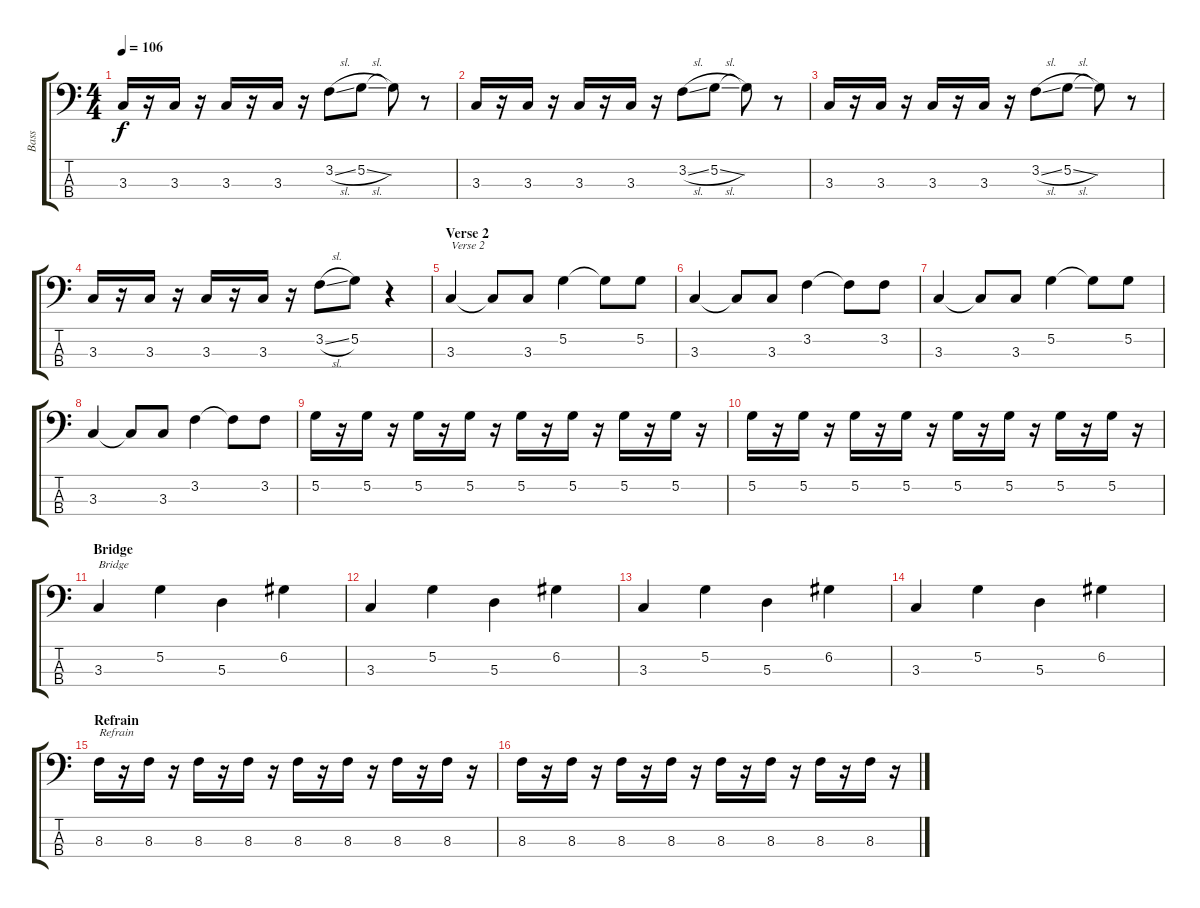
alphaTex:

\track ("Bass" "Bass") {instrument electricbassfinger}
\staff {score tabs}
\tuning (G2 D2 A1 E1) {hide}
\ts (4 4)
\tempo 106
\clef f4
\ks c
3.3.16{dy f} r.16 3.3.16 r.16 3.3.16 r.16 3.3.16 r.16 3.2{sl}.8 5.2{sl}.8 5.2{t}.8 r.8 |
3.3.16 r.16 3.3.16 r.16 3.3.16 r.16 3.3.16 r.16 3.2{sl}.8 5.2{sl}.8 5.2{t}.8 r.8 |
3.3.16 r.16 3.3.16 r.16 3.3.16 r.16 3.3.16 r.16 3.2{sl}.8 5.2{sl}.8 5.2{t}.8 r.8 |
3.3.16 r.16 3.3.16 r.16 3.3.16 r.16 3.3.16 r.16 3.2{sl}.8 5.2.8 r.4 |
\section ("" "Verse 2")
3.3.4{txt "Verse 2"} 3.3{t}.8 3.3.8 5.2.4 5.2{t}.8 5.2.8 |
3.3.4 3.3{t}.8 3.3.8 3.2.4 3.2{t}.8 3.2.8 |
3.3.4 3.3{t}.8 3.3.8 5.2.4 5.2{t}.8 5.2.8 |
3.3.4 3.3{t}.8 3.3.8 3.2.4 3.2{t}.8 3.2.8 |
5.2.16 r.16 5.2.16 r.16 5.2.16 r.16 5.2.16 r.16 5.2.16 r.16 5.2.16 r.16 5.2.16 r.16 5.2.16 r.16 |
5.2.16 r.16 5.2.16 r.16 5.2.16 r.16 5.2.16 r.16 5.2.16 r.16 5.2.16 r.16 5.2.16 r.16 5.2.16 r.16 |
\section ("" "Bridge")
3.3.4{txt "Bridge"} 5.2.4 5.3.4 6.2.4 |
3.3.4 5.2.4 5.3.4 6.2.4 |
3.3.4 5.2.4 5.3.4 6.2.4 |
3.3.4 5.2.4 5.3.4 6.2.4 |
\section ("" "Refrain")
8.3.16{txt "Refrain"} r.16 8.3.16 r.16 8.3.16 r.16 8.3.16 r.16 8.3.16 r.16 8.3.16 r.16 8.3.16 r.16 8.3.16 r.16 |
8.3.16 r.16 8.3.16 r.16 8.3.16 r.16 8.3.16 r.16 8.3.16 r.16 8.3.16 r.16 8.3.16 r.16 8.3.16 r.16
